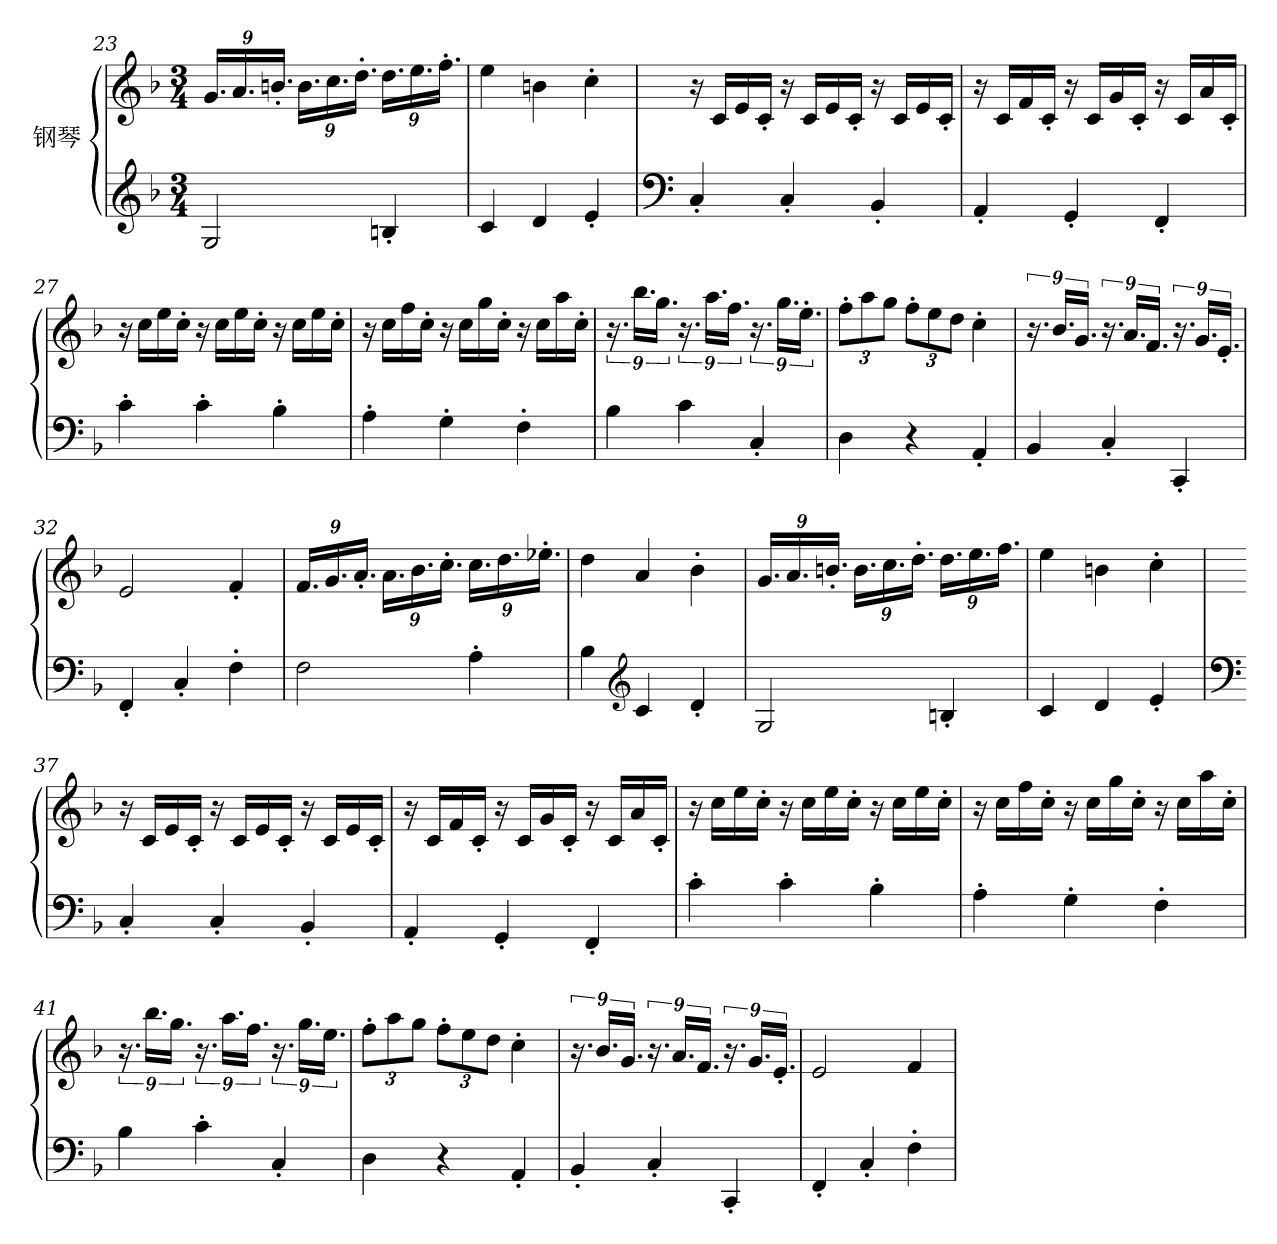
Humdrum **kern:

**kern	**kern
*part1	*part1
*staff2	*staff1
*I"钢琴	*
*clefG2	*clefG2
*k[b-]	*k[b-]
*M3/4	*M3/4
*	*Xbrackettup
=23	=23
2G/	18.g/LL
.	18.a/
.	18.bn'/JJ
.	18.b\LL
.	18.cc\
.	18.dd'\JJ
4Bn'/	18.dd\LL
.	18.ee\
.	18.ff'\JJ
=24	=24
4c/	4ee\
4d/	4bn\
4e'/	4cc'\
=25	=25
*clefF4	*
4C'/	16r
.	16c/LL
.	16e/
.	16c'/JJ
4C'/	16r
.	16c/LL
.	16e/
.	16c'/JJ
4BB-'/	16r
.	16c/LL
.	16e/
.	16c'/JJ
!!LO:PB:g=z
=26	=26
4AA'/	16r
.	16c/LL
.	16f/
.	16c'/JJ
4GG'/	16r
.	16c/LL
.	16g/
.	16c'/JJ
4FF'/	16r
.	16c/LL
.	16a/
.	16c'/JJ
=27	=27
4c'\	16r
.	16cc\LL
.	16ee\
.	16cc'\JJ
4c'\	16r
.	16cc\LL
.	16ee\
.	16cc'\JJ
4B-'\	16r
.	16cc\LL
.	16ee\
.	16cc'\JJ
=28	=28
4A'\	16r
.	16cc\LL
.	16ff\
.	16cc'\JJ
4G'\	16r
.	16cc\LL
.	16gg\
.	16cc'\JJ
4F'\	16r
.	16cc\LL
.	16aa\
.	16cc'\JJ
!!LO:LB:g=z
=29	=29
*	*brackettup
4B-\	18.r
.	18.bb-\LL
.	18.gg\JJ
4c\	18.r
.	18.aa\LL
.	18.ff\JJ
4C'/	18.r
.	18.gg\LL
.	18.ee'\JJ
=30	=30
*	*Xbrackettup
4D\	12ff'\L
.	12aa\
.	12gg\J
4r	12ff'\L
.	12ee\
.	12dd\J
4AA'/	4cc'\
=31	=31
*	*brackettup
4BB-/	18.r
.	18.b-/LL
.	18.g/JJ
4C'/	18.r
.	18.a/LL
.	18.f/JJ
4CC'/	18.r
.	18.g/LL
.	18.e'/JJ
=32	=32
4FF'/	2e/
4C'/	.
4F'\	4f'/
!!LO:LB:g=z
=33	=33
*	*Xbrackettup
2F\	18.f/LL
.	18.g/
.	18.a'/JJ
.	18.a\LL
.	18.b-\
.	18.cc'\JJ
4A'\	18.cc\LL
.	18.dd\
.	18.ee-X'\JJ
=34	=34
4B-\	4dd\
*clefG2	*
4c/	4a/
4d'/	4b-'\
=35	=35
2G/	18.g/LL
.	18.a/
.	18.bn'/JJ
.	18.b\LL
.	18.cc\
.	18.dd'\JJ
4Bn'/	18.dd\LL
.	18.ee\
.	18.ff\JJ
=36	=36
4c/	4ee\
4d/	4bn\
4e'/	4cc'\
!!LO:LB:g=z
=37	=37
*clefF4	*
4C'/	16r
.	16c/LL
.	16e/
.	16c'/JJ
4C'/	16r
.	16c/LL
.	16e/
.	16c'/JJ
4BB-'/	16r
.	16c/LL
.	16e/
.	16c'/JJ
=38	=38
4AA'/	16r
.	16c/LL
.	16f/
.	16c'/JJ
4GG'/	16r
.	16c/LL
.	16g/
.	16c'/JJ
4FF'/	16r
.	16c/LL
.	16a/
.	16c'/JJ
=39	=39
4c'\	16r
.	16cc\LL
.	16ee\
.	16cc'\JJ
4c'\	16r
.	16cc\LL
.	16ee\
.	16cc'\JJ
4B-'\	16r
.	16cc\LL
.	16ee\
.	16cc'\JJ
!!LO:LB:g=z
=40	=40
4A'\	16r
.	16cc\LL
.	16ff\
.	16cc'\JJ
4G'\	16r
.	16cc\LL
.	16gg\
.	16cc'\JJ
4F'\	16r
.	16cc\LL
.	16aa\
.	16cc'\JJ
=41	=41
*	*brackettup
4B-\	18.r
.	18.bb-\LL
.	18.gg\JJ
4c'\	18.r
.	18.aa\LL
.	18.ff\JJ
4C'/	18.r
.	18.gg\LL
.	18.ee\JJ
=42	=42
*	*Xbrackettup
4D\	12ff'\L
.	12aa\
.	12gg\J
4r	12ff'\L
.	12ee\
.	12dd\J
4AA'/	4cc'\
!!LO:LB:g=z
=43	=43
*	*brackettup
4BB-'/	18.r
.	18.b-/LL
.	18.g/JJ
4C'/	18.r
.	18.a/LL
.	18.f/JJ
4CC'/	18.r
.	18.g/LL
.	18.e'/JJ
=44	=44
4FF'/	2e/
4C'/	.
*	*MM91
4F'\	4f/
=	=
*-	*-
